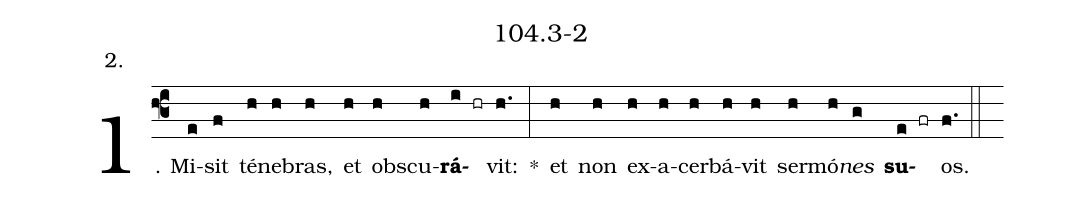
name: 104.3-2;
annotation: 2.;
%%
(f3)1. Mi(e)sit(f) té(h)ne(h)bras,(h) et(h) obs(h)cu(h)<b>rá</b>(i hr)vit:(h.) *(:) et(h) non(h) ex(h)a(h)cer(h)bá(h)vit(h) ser(h)mó(h)<i>nes</i>(g) <b>su</b>(e fr)os.(f.) (::)


%E(h) u(h) o(h) u(g) a(e) e.(f.) (::)
